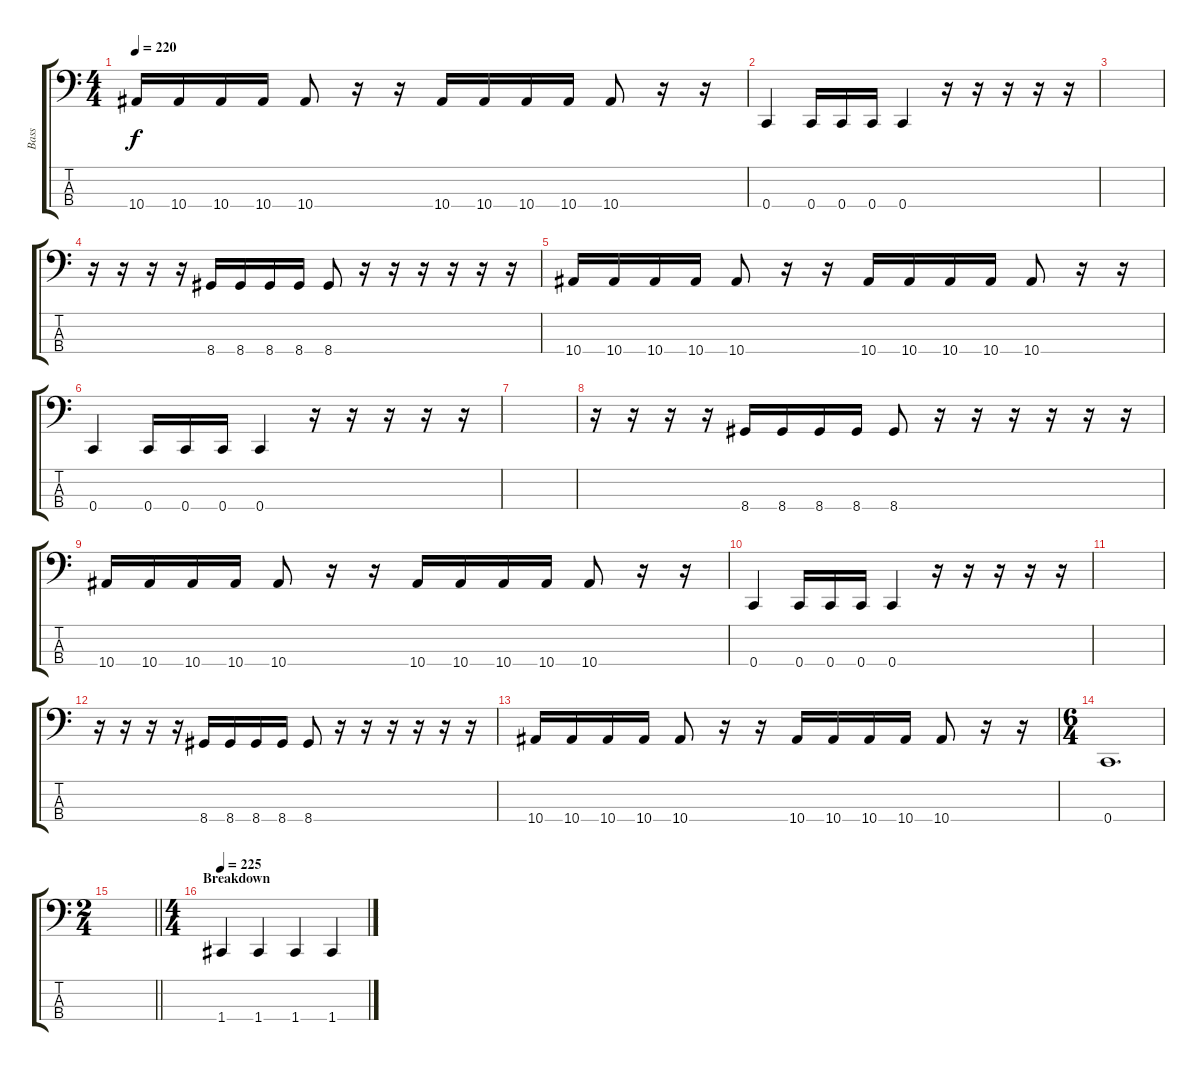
\track ("Bass" "Bass") {instrument electricbasspick}
\staff {score tabs}
\tuning (F2 C2 G1 C1) {hide}
\ts (4 4)
\tempo 220
\clef f4
\ks c
10.4.16{dy f} 10.4.16 10.4.16 10.4.16 10.4.8 r.16 r.16 10.4.16 10.4.16 10.4.16 10.4.16 10.4.8 r.16 r.16 |
0.4.4 0.4.16 0.4.16 0.4.16 0.4.4 r.16 r.16 r.16 r.16 r.16 |
|
r.16 r.16 r.16 r.16 8.4.16 8.4.16 8.4.16 8.4.16 8.4.8 r.16 r.16 r.16 r.16 r.16 r.16 |
10.4.16 10.4.16 10.4.16 10.4.16 10.4.8 r.16 r.16 10.4.16 10.4.16 10.4.16 10.4.16 10.4.8 r.16 r.16 |
0.4.4 0.4.16 0.4.16 0.4.16 0.4.4 r.16 r.16 r.16 r.16 r.16 |
|
r.16 r.16 r.16 r.16 8.4.16 8.4.16 8.4.16 8.4.16 8.4.8 r.16 r.16 r.16 r.16 r.16 r.16 |
10.4.16 10.4.16 10.4.16 10.4.16 10.4.8 r.16 r.16 10.4.16 10.4.16 10.4.16 10.4.16 10.4.8 r.16 r.16 |
0.4.4 0.4.16 0.4.16 0.4.16 0.4.4 r.16 r.16 r.16 r.16 r.16 |
|
r.16 r.16 r.16 r.16 8.4.16 8.4.16 8.4.16 8.4.16 8.4.8 r.16 r.16 r.16 r.16 r.16 r.16 |
10.4.16 10.4.16 10.4.16 10.4.16 10.4.8 r.16 r.16 10.4.16 10.4.16 10.4.16 10.4.16 10.4.8 r.16 r.16 |
\ts (6 4)
0.4.1{d} |
\ts (2 4)
\barLineRight lightlight
|
\ts (4 4)
\section ("" "Breakdown")
\tempo 225
1.4.4 1.4.4 1.4.4 1.4.4
